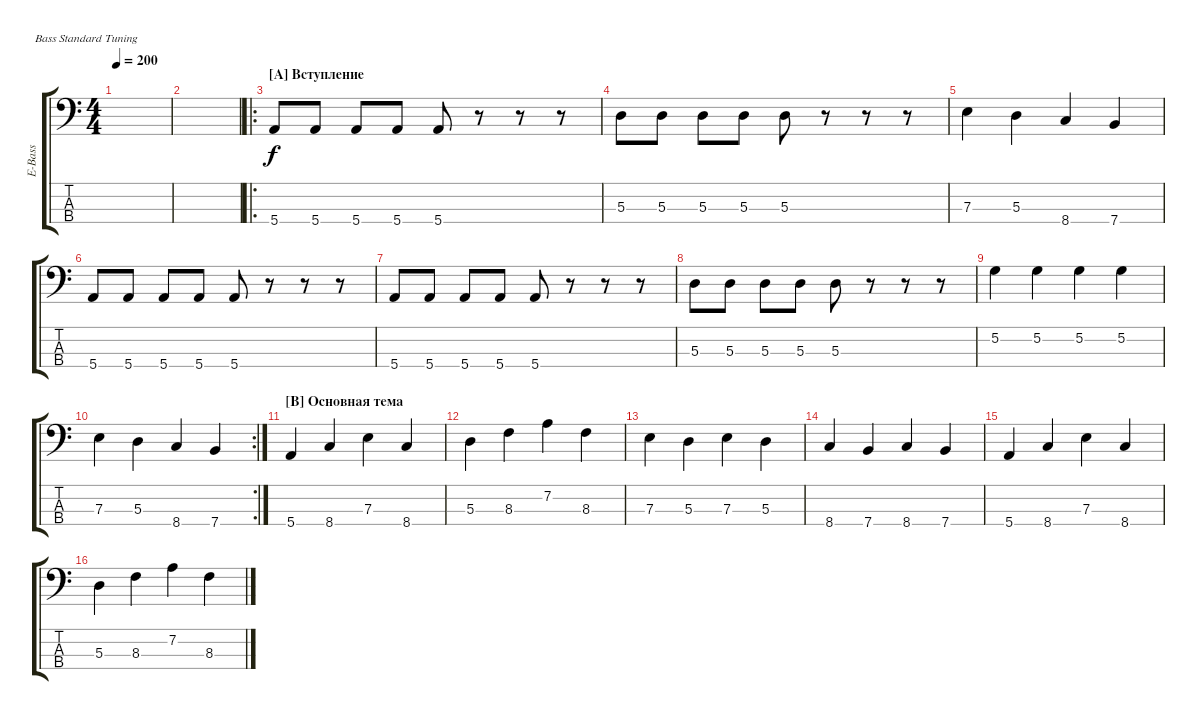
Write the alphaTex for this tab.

\track ("Electric Bass" "E-Bass") {instrument electricbassfinger}
\staff {score tabs}
\tuning (G2 D2 A1 E1)
\ts (4 4)
\tempo 200
\clef f4
\ks c
|
|
\ro
\section ("A" "Вступление")
5.4.8 5.4.8 5.4.8 5.4.8 5.4.8 r.8 r.8 r.8 |
5.3.8 5.3.8 5.3.8 5.3.8 5.3.8 r.8 r.8 r.8 |
7.3.4 5.3.4 8.4.4 7.4.4 |
5.4.8 5.4.8 5.4.8 5.4.8 5.4.8 r.8 r.8 r.8 |
5.4.8 5.4.8 5.4.8 5.4.8 5.4.8 r.8 r.8 r.8 |
5.3.8 5.3.8 5.3.8 5.3.8 5.3.8 r.8 r.8 r.8 |
5.2.4 5.2.4 5.2.4 5.2.4 |
\rc 2
7.3.4 5.3.4 8.4.4 7.4.4 |
\section ("B" "Основная тема")
5.4.4 8.4.4 7.3.4 8.4.4 |
5.3.4 8.3.4 7.2.4 8.3.4 |
7.3.4 5.3.4 7.3.4 5.3.4 |
8.4.4 7.4.4 8.4.4 7.4.4 |
5.4.4 8.4.4 7.3.4 8.4.4 |
5.3.4 8.3.4 7.2.4 8.3.4
